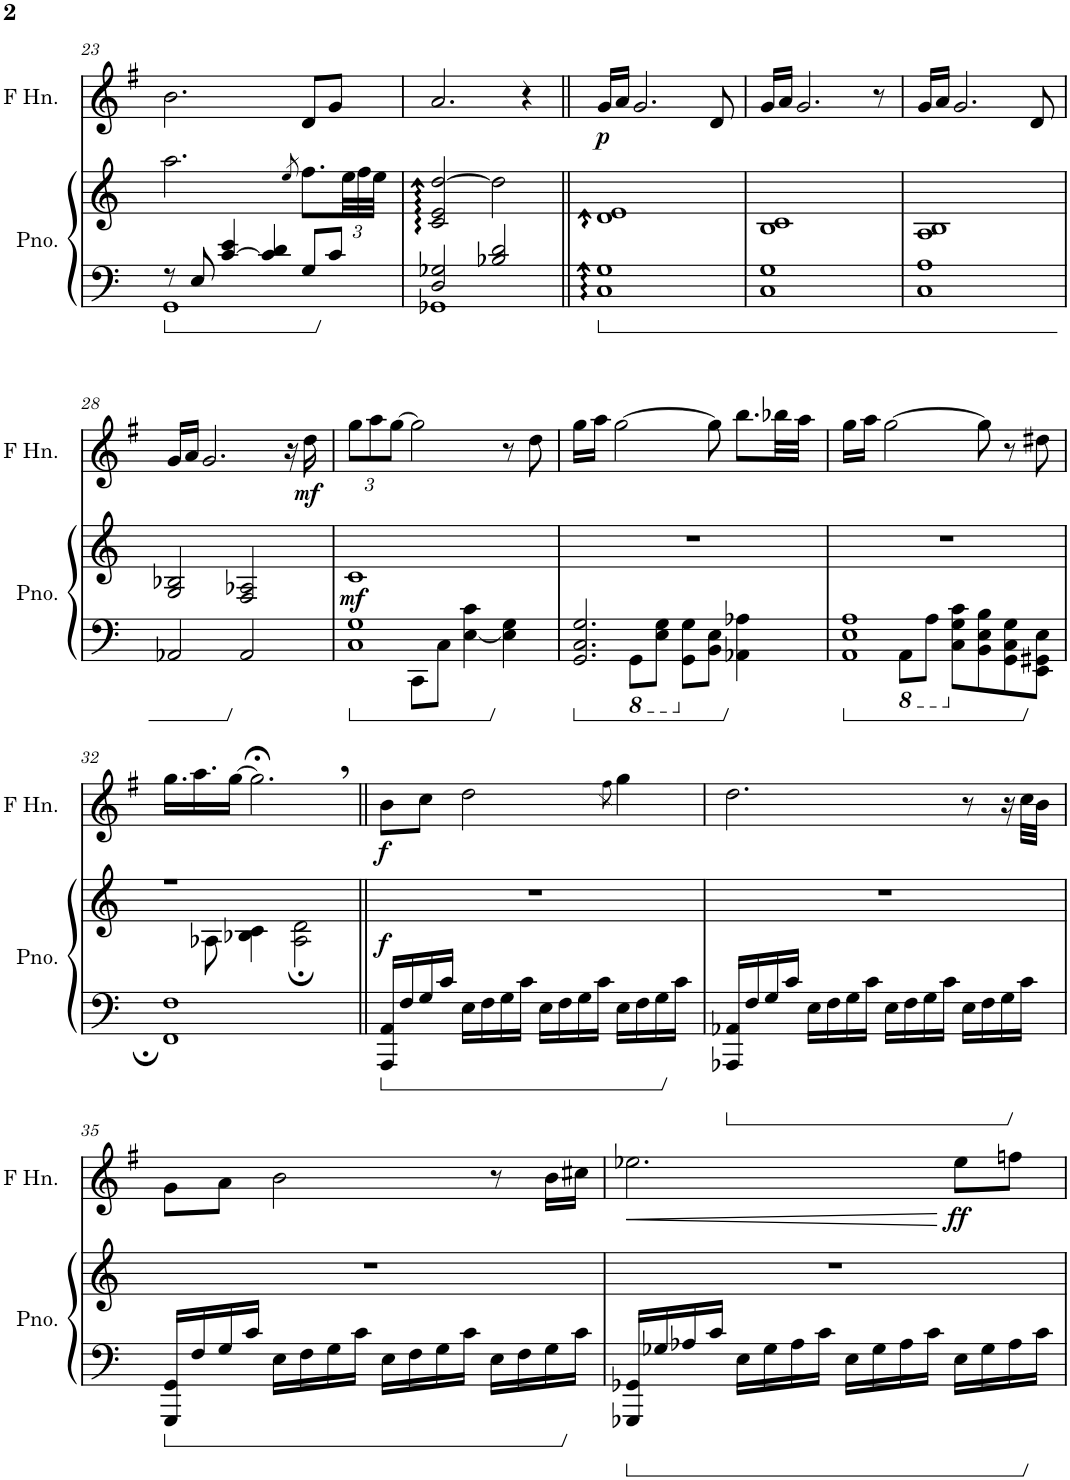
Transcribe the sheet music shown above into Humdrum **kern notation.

**kern	**kern	**dynam	**kern	**dynam
*part2	*part2	*part2	*part1	*part1
*staff3	*staff2	*staff2/3	*staff1	*staff1
*I"Piano	*	*	*I"Horn in F	*
*I'Pno.	*	*	*	*
!!LO:PB:g=z
*clefF4	*clefG2	*	*clefG2	*
*	*	*	*Trd4c7	*
*k[]	*k[]	*	*k[f#]	*
*M4/4	*M4/4	*	*M4/4	*
=23	=23	=23	=23	=23
*^	*	*	*	*
8r	1GG	2.aa\	.	2.b\	.
8E/	.	.	.	.	.
[4c/ 4e/	.	.	.	.	.
4c/] 4d/	.	.	.	.	.
.	.	8qee/	.	.	.
8G/L	.	8.ff\L	.	8d/L	.
8c/J	.	.	.	8g/J	.
*	*	*Xbrackettup	*	*	*
.	.	48ee\LL	.	.	.
.	.	48ff\	.	.	.
.	.	48ee\JJJ	.	.	.
=24	=24	=24	=24	=24	=24
2D/ 2G-X/	1GG-X	2c/:: 2e/:: [2dd/::	.	2.a/	.
2B-X/ 2d/	.	2dd\]	.	.	.
.	.	.	.	4r	.
*v	*v	*	*	*	*
=25||	=25||	=25||	=25||	=25||
!	!	!	!	!LO:DY:b
1C: 1G:	1d:: 1e::	.	16g/LL	p
.	.	.	16a/JJ	.
.	.	.	2.g/	.
.	.	.	8d/	.
=26	=26	=26	=26	=26
1C 1G	1B 1c	.	16g/LL	.
.	.	.	16a/JJ	.
.	.	.	2.g/	.
.	.	.	8r	.
=27	=27	=27	=27	=27
1C 1A	1A 1B	.	16g/LL	.
.	.	.	16a/JJ	.
.	.	.	2.g/	.
.	.	.	8d/	.
!!LO:LB:g=z
=28	=28	=28	=28	=28
2AA-X/	2G/ 2B-X/	.	16g/LL	.
.	.	.	16a/JJ	.
.	.	.	2.g/	.
2AA-/	2F/ 2A-X/	.	.	.
.	.	.	16r	.
!	!	!	!	!LO:DY:b
.	.	.	16dd\	mf
=29	=29	=29	=29	=29
*^	*	*	*	*
*	*	*	*	*Xbrackettup	*
!	!	!	!LO:DY:b	!	!
1C 1G	4ryy	1c	mf	12gg\L	.
.	.	.	.	12aa\	.
.	.	.	.	[12gg\J	.
.	8CC\L	.	.	2gg\]	.
.	8C\J	.	.	.	.
.	[4E\ 4c\	.	.	.	.
.	4E\] 4G\	.	.	8r	.
.	.	.	.	8dd\	.
=30	=30	=30	=30	=30	=30
2.GG/ 2.C/ 2.G/	4ryy	1r	.	16gg\LL	.
.	.	.	.	16aa\JJ	.
.	.	.	.	[2gg\	.
*8ba	*	*	*	*	*
.	8GGG\L	.	.	.	.
.	8EE\ 8GG\J	.	.	.	.
*X8ba	*	*	*	*	*
.	8GG\ 8G\L	.	.	.	.
.	8BB\ 8E\J	.	.	8gg\]	.
4AA-X\ 4A-X\	4ryy	.	.	8.bb\L	.
.	.	.	.	32bb-X\LL	.
.	.	.	.	32aa\JJJ	.
=31	=31	=31	=31	=31	=31
1AA 1E 1A	4ryy	1r	.	16gg\LL	.
.	.	.	.	16aa\JJ	.
.	.	.	.	[2gg\	.
*8ba	*	*	*	*	*
.	8AAA\L	.	.	.	.
.	8AA\J	.	.	.	.
*X8ba	*	*	*	*	*
.	8C\ 8G\ 8c\L	.	.	.	.
.	8BB\ 8E\ 8B\	.	.	8gg\]	.
.	8GG\ 8C\ 8G\	.	.	8r	.
.	8EE\ 8GG#X\ 8E\J	.	.	8dd#X\	.
*v	*v	*	*	*	*
!!LO:LB:g=z
=32	=32	=32	=32	=32
*	*^	*	*	*
1FF 1F	1r	8ryy	.	16.gg\LL	.
.	.	.	.	16.aa\	.
.	.	8A-X\	.	.	.
.	.	.	.	[16gg\JJ	.
.	.	4B-X\ 4c\	.	2.gg;<,\]	.
.	.	2A-\; 2d\;	.	.	.
=33||	=33||	=33||	=33||	=33||	=33||
!	!	!	!LO:DY:a=2	!	!LO:DY:b
*	*v	*v	*	*	*
16AAA/ 16AA/LL	1r	f	8b\L	f
16F/	.	.	.	.
16G/	.	.	8cc\J	.
16c/JJ	.	.	.	.
16E\LL	.	.	2dd\	.
16F\	.	.	.	.
16G\	.	.	.	.
16c\JJ	.	.	.	.
16E\LL	.	.	.	.
16F\	.	.	.	.
16G\	.	.	.	.
16c\JJ	.	.	.	.
.	.	.	8qff#\	.
16E\LL	.	.	4gg\	.
16F\	.	.	.	.
16G\	.	.	.	.
16c\JJ	.	.	.	.
=34	=34	=34	=34	=34
16AAA-X/ 16AA-X/LL	1r	.	2.dd\	.
16F/	.	.	.	.
16G/	.	.	.	.
16c/JJ	.	.	.	.
16E\LL	.	.	.	.
16F\	.	.	.	.
16G\	.	.	.	.
16c\JJ	.	.	.	.
16E\LL	.	.	.	.
16F\	.	.	.	.
16G\	.	.	.	.
16c\JJ	.	.	.	.
16E\LL	.	.	8r	.
16F\	.	.	.	.
16G\	.	.	16r	.
16c\JJ	.	.	32cc\LLL	.
.	.	.	32b\JJJ	.
!!LO:LB:g=z
=35	=35	=35	=35	=35
16GGG/ 16GG/LL	1r	.	8g\L	.
16F/	.	.	.	.
16G/	.	.	8a\J	.
16c/JJ	.	.	.	.
16E\LL	.	.	2b\	.
16F\	.	.	.	.
16G\	.	.	.	.
16c\JJ	.	.	.	.
16E\LL	.	.	.	.
16F\	.	.	.	.
16G\	.	.	.	.
16c\JJ	.	.	.	.
16E\LL	.	.	8r	.
16F\	.	.	.	.
16G\	.	.	16b\LL	.
16c\JJ	.	.	16cc#X\JJ	.
=36	=36	=36	=36	=36
!	!	!	!	!LO:HP:b
16GGG-X/ 16GG-X/LL	1r	.	2.ee-X\	<
16G-X/	.	.	.	.
16A-X/	.	.	.	.
16c/JJ	.	.	.	.
16E\LL	.	.	.	.
16G-\	.	.	.	.
16A-\	.	.	.	.
16c\JJ	.	.	.	.
16E\LL	.	.	.	.
16G-\	.	.	.	.
16A-\	.	.	.	.
16c\JJ	.	.	.	.
!	!	!	!	!LO:DY:n=1:b
16E\LL	.	.	8ee-\L	[ ff
16G-\	.	.	.	.
16A-\	.	.	8ffn\J	.
16c\JJ	.	.	.	.
=	=	=	=	=
*-	*-	*-	*-	*-
